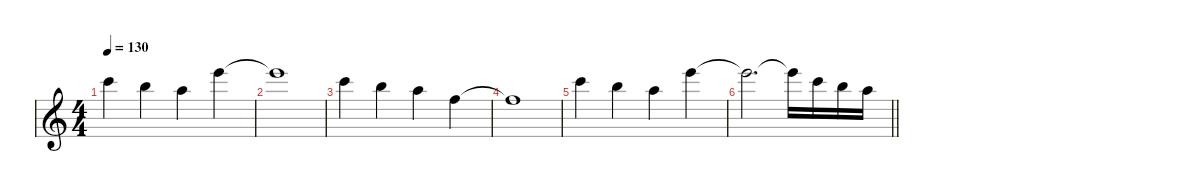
\defaultSystemsLayout 4
\hideDynamics
\bracketExtendMode nobrackets
\singleTrackTrackNamePolicy hidden
\multiTrackTrackNamePolicy hidden
\otherSystemsTrackNameOrientation horizontal
\track ("Stings 2" "vln.") {defaultSystemsLayout 8 instrument stringensemble1}
\staff {score}
\tuning (E4 B3 G3 D3 A2 E2)
\ts (4 4)
\tempo 130
\clef g2
\ks c
20.1.4{dy f beam Down} 19.1.4{beam Down} 17.1.4{beam Down} 24.1.4{beam Down} |
24.1{t}.1{beam Down} |
20.1.4{beam Down} 19.1.4{beam Down} 17.1.4{beam Down} 13.1.4{beam Down} |
13.1{t}.1{beam Down} |
20.1.4{beam Down} 19.1.4{beam Down} 17.1.4{beam Down} 24.1.4{beam Down} |
\barLineRight lightlight
24.1{t}.2{d beam Down} 24.1{t}.16{beam Down} 20.1.16{beam Down} 19.1.16{beam Down} 17.1.16{beam Down}
